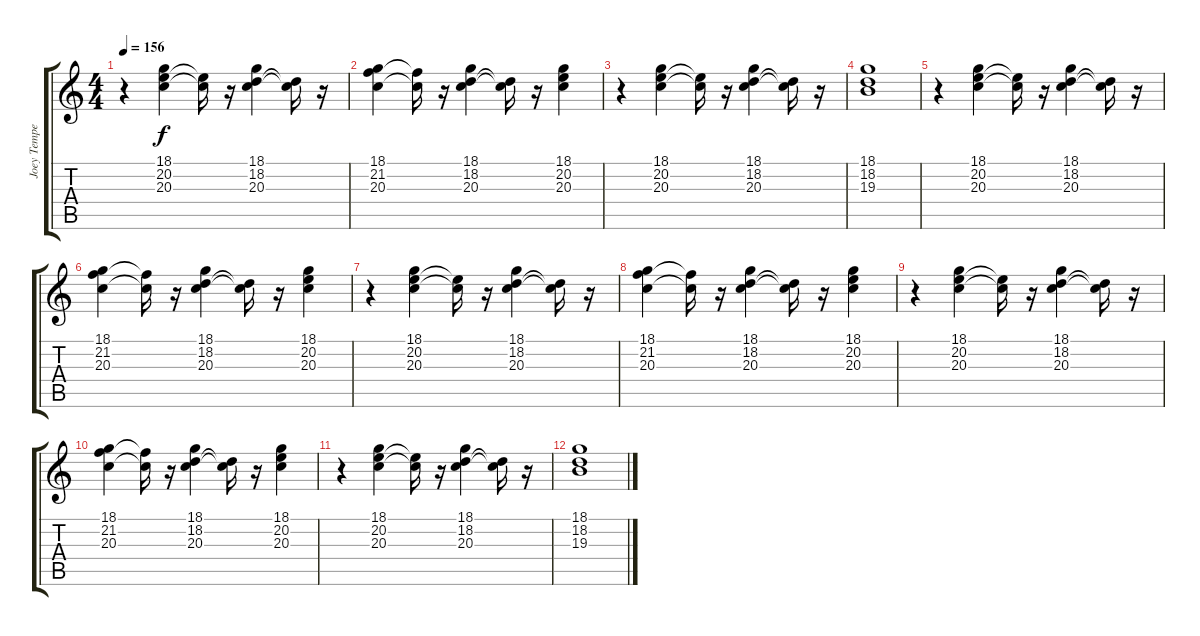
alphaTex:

\track ("Joey Tempest" "Joey Tempe") {instrument lead2sawtooth}
\staff {score tabs}
\tuning (Db4 Ab3 E3 B2 Gb2 C2) {hide}
\ts (4 4)
\tempo 156
\clef g2
\ks c
r.4{dy f} (18.1 20.2 20.3).4 (20.2{t} 20.3{t}).16 r.16 (18.1 18.2 20.3).4 (18.2{t} 20.3{t}).16 r.16 |
(18.1 21.2 20.3).4 (21.2{t} 20.3{t}).16 r.16 (18.1 18.2 20.3).4 (18.2{t} 20.3{t}).16 r.16 (18.1 20.2 20.3).4 |
r.4 (18.1 20.2 20.3).4 (20.2{t} 20.3{t}).16 r.16 (18.1 18.2 20.3).4 (18.2{t} 20.3{t}).16 r.16 |
(18.1 18.2 19.3).1 |
r.4 (18.1 20.2 20.3).4 (20.2{t} 20.3{t}).16 r.16 (18.1 18.2 20.3).4 (18.2{t} 20.3{t}).16 r.16 |
(18.1 21.2 20.3).4 (21.2{t} 20.3{t}).16 r.16 (18.1 18.2 20.3).4 (18.2{t} 20.3{t}).16 r.16 (18.1 20.2 20.3).4 |
r.4 (18.1 20.2 20.3).4 (20.2{t} 20.3{t}).16 r.16 (18.1 18.2 20.3).4 (18.2{t} 20.3{t}).16 r.16 |
(18.1 21.2 20.3).4 (21.2{t} 20.3{t}).16 r.16 (18.1 18.2 20.3).4 (18.2{t} 20.3{t}).16 r.16 (18.1 20.2 20.3).4 |
r.4 (18.1 20.2 20.3).4 (20.2{t} 20.3{t}).16 r.16 (18.1 18.2 20.3).4 (18.2{t} 20.3{t}).16 r.16 |
(18.1 21.2 20.3).4 (21.2{t} 20.3{t}).16 r.16 (18.1 18.2 20.3).4 (18.2{t} 20.3{t}).16 r.16 (18.1 20.2 20.3).4 |
r.4 (18.1 20.2 20.3).4 (20.2{t} 20.3{t}).16 r.16 (18.1 18.2 20.3).4 (18.2{t} 20.3{t}).16 r.16 |
(18.1 18.2 19.3).1
